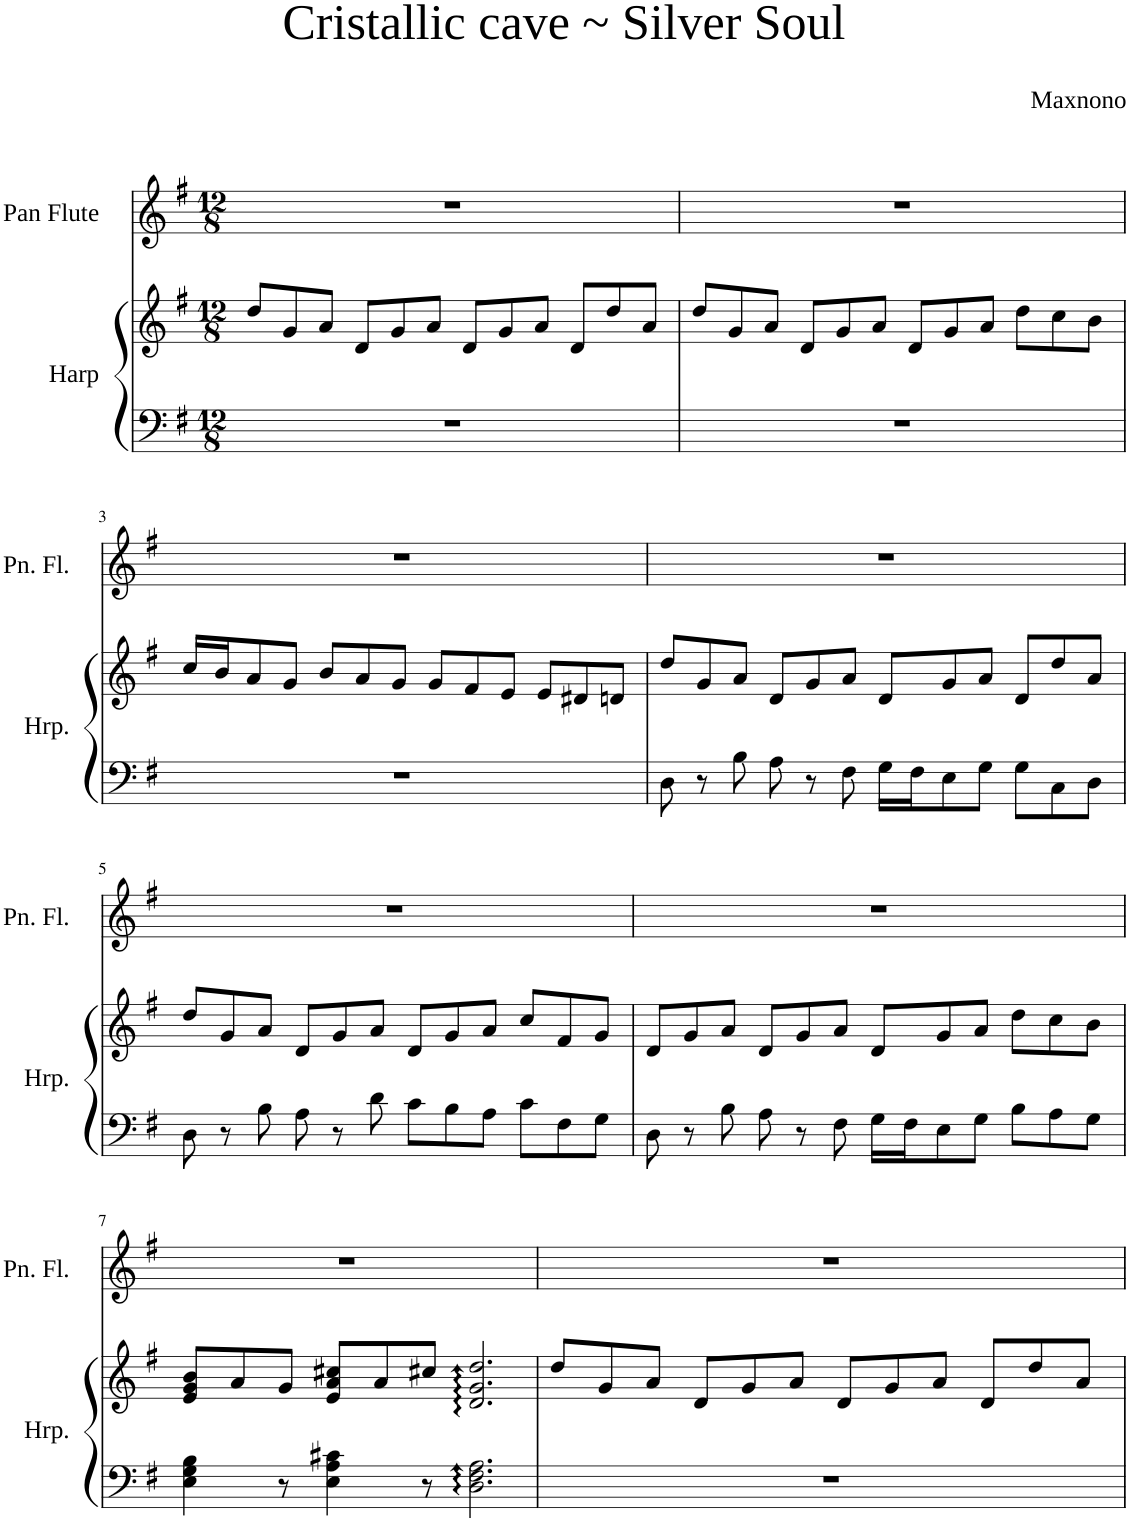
**kern	**kern	**kern
*part2	*part2	*part1
*staff3	*staff2	*staff1
*I"Harp	*	*I"Pan Flute
*I'Hrp.	*	*I'Pn. Fl.
*clefF4	*clefG2	*clefG2
*k[f#]	*k[f#]	*k[f#]
*M12/8	*M12/8	*M12/8
=1	=1	=1
1.r	8dd/L	1.r
.	8g/	.
.	8a/J	.
.	8d/L	.
.	8g/	.
.	8a/J	.
.	8d/L	.
.	8g/	.
.	8a/J	.
.	8d/L	.
.	8dd/	.
.	8a/J	.
=2	=2	=2
1.r	8dd/L	1.r
.	8g/	.
.	8a/J	.
.	8d/L	.
.	8g/	.
.	8a/J	.
.	8d/L	.
.	8g/	.
.	8a/J	.
.	8dd\L	.
.	8cc\	.
.	8b\J	.
!!LO:LB:g=z
=3	=3	=3
1.r	16cc/LL	1.r
.	16b/J	.
.	8a/	.
.	8g/J	.
.	8b/L	.
.	8a/	.
.	8g/J	.
.	8g/L	.
.	8f#/	.
.	8e/J	.
.	8e/L	.
.	8d#X/	.
.	8dn/J	.
=4	=4	=4
8D\	8dd/L	1.r
8r	8g/	.
8B\	8a/J	.
8A\	8d/L	.
8r	8g/	.
8F#\	8a/J	.
16G\LL	8d/L	.
16F#\J	.	.
8E\	8g/	.
8G\J	8a/J	.
8G\L	8d/L	.
8C\	8dd/	.
8D\J	8a/J	.
!!LO:LB:g=z
=5	=5	=5
8D\	8dd/L	1.r
8r	8g/	.
8B\	8a/J	.
8A\	8d/L	.
8r	8g/	.
8d\	8a/J	.
8c\L	8d/L	.
8B\	8g/	.
8A\J	8a/J	.
8c\L	8cc/L	.
8F#\	8f#/	.
8G\J	8g/J	.
=6	=6	=6
8D\	8d/L	1.r
8r	8g/	.
8B\	8a/J	.
8A\	8d/L	.
8r	8g/	.
8F#\	8a/J	.
16G\LL	8d/L	.
16F#\J	.	.
8E\	8g/	.
8G\J	8a/J	.
8B\L	8dd\L	.
8A\	8cc\	.
8G\J	8b\J	.
!!LO:LB:g=z
=7	=7	=7
4E\ 4G\ 4B\	8e/ 8g/ 8b/L	1.r
.	8a/	.
8r	8g/J	.
4E\ 4A\ 4c#X\	8e/ 8a/ 8cc#X/L	.
.	8a/	.
8r	8cc#X/J	.
2.D\: 2.F#\: 2.A\:	2.d/ 2.g/ 2.dd/	.
=8	=8	=8
1.r	8dd/L	1.r
.	8g/	.
.	8a/J	.
.	8d/L	.
.	8g/	.
.	8a/J	.
.	8d/L	.
.	8g/	.
.	8a/J	.
.	8d/L	.
.	8dd/	.
.	8a/J	.
=	=	=
*-	*-	*-
